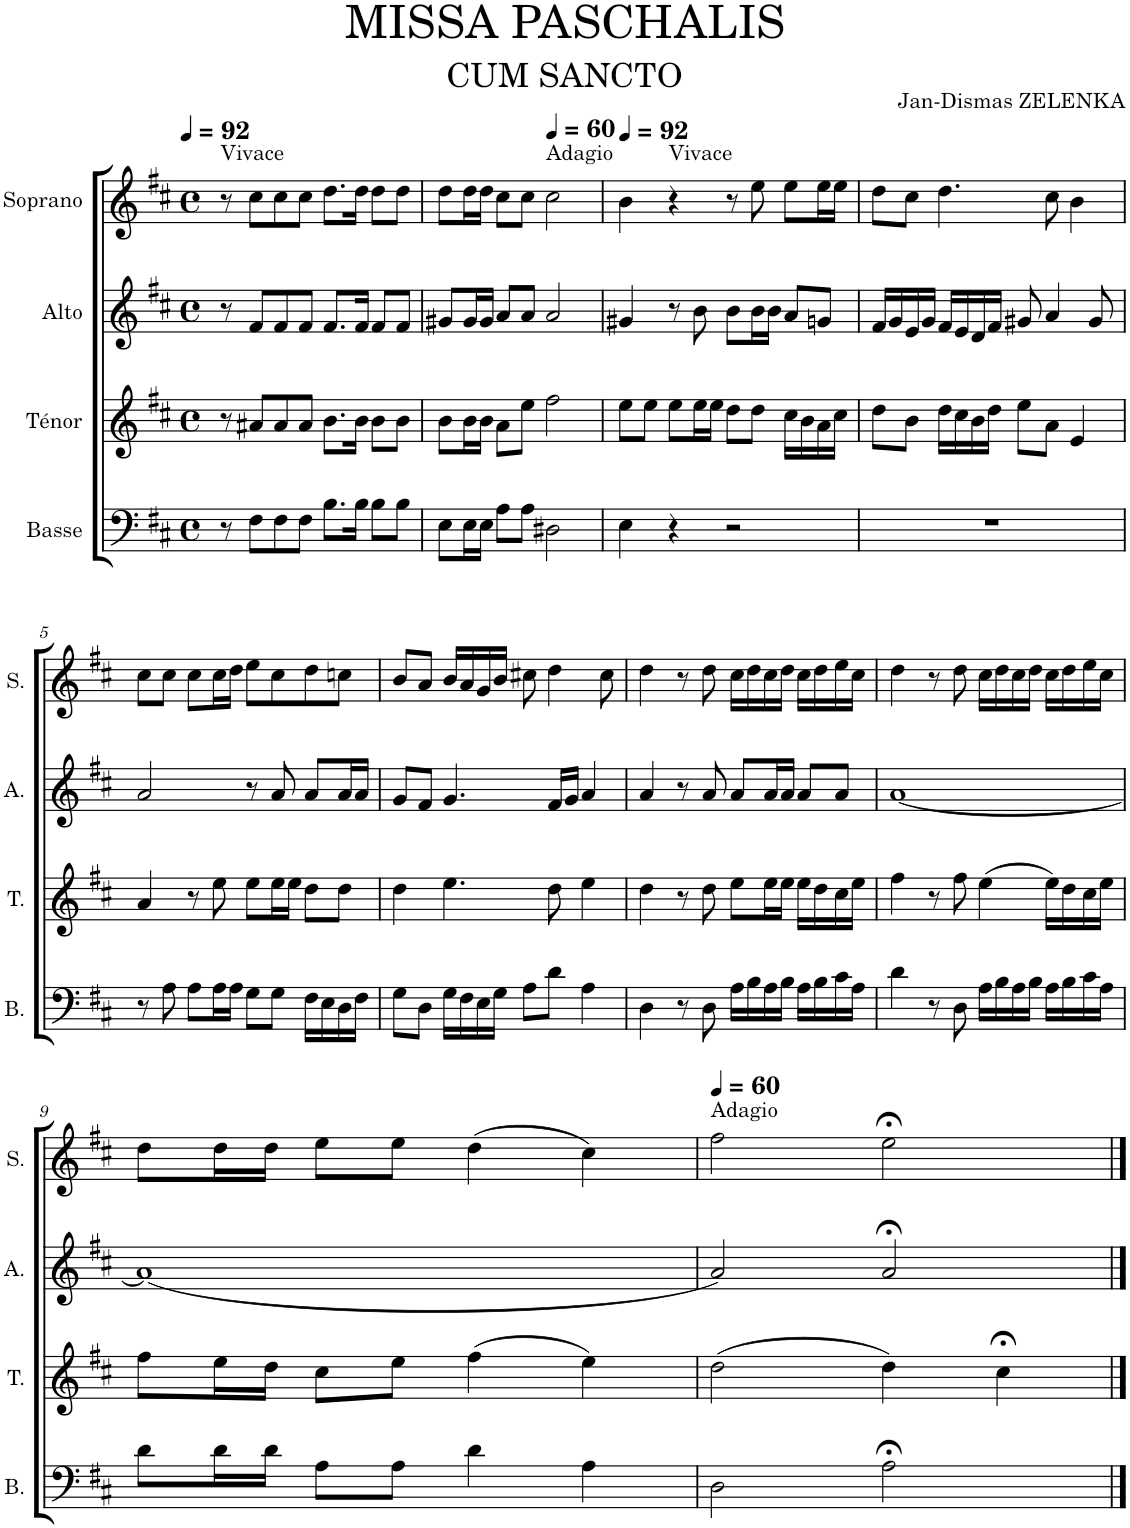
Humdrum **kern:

**kern	**kern	**kern	**kern
*part4	*part3	*part2	*part1
*staff4	*staff3	*staff2	*staff1
*I"Basse	*I"Ténor	*I"Alto	*I"Soprano
*I'B.	*I'T.	*I'A.	*I'S.
*clefF4	*clefG2	*clefG2	*clefG2
*k[f#c#]	*k[f#c#]	*k[f#c#]	*k[f#c#]
*M4/4	*M4/4	*M4/4	*M4/4
*met(c)	*met(c)	*met(c)	*met(c)
*MM92	*MM92	*MM92	*MM92
=1	=1	=1	=1
!	!	!	!LO:TX:a:t=Vivace
8r	8r	8r	8r
8F#\L	8a#X/L	8f#/L	8cc#\L
8F#\	8a#/	8f#/	8cc#\
8F#\J	8a#/J	8f#/J	8cc#\J
8.B\L	8.b\L	8.f#/L	8.dd\L
16B\Jk	16b\Jk	16f#/Jk	16dd\Jk
8B\L	8b\L	8f#/L	8dd\L
8B\J	8b\J	8f#/J	8dd\J
=2	=2	=2	=2
8E\L	8b\L	8g#X/L	8dd\L
16E\L	16b\L	16g#/L	16dd\L
16E\JJ	16b\JJ	16g#/JJ	16dd\JJ
8A\L	8a\L	8a/L	8cc#\L
8A\J	8ee\J	8a/J	8cc#\J
*	*	*	*MM60
!	!	!	!LO:TX:a:t=Adagio
2D#X\	2ff#\	2a/	2cc#\
=3	=3	=3	=3
*	*	*	*MM92
4E\	8ee\L	4g#X/	4b\
.	8ee\J	.	.
!	!	!	!LO:TX:a:t=Vivace
4r	8ee\L	8r	4r
.	16ee\L	8b\	.
.	16ee\JJ	.	.
2r	8dd\L	8b\L	8r
.	8dd\J	16b\L	8ee\
.	.	16b\JJ	.
.	16cc#\LL	8a/L	8ee\L
.	16b\	.	.
.	16a\	8gn/J	16ee\L
.	16cc#\JJ	.	16ee\JJ
=4	=4	=4	=4
1r	8dd\L	16f#/LL	8dd\L
.	.	16g/	.
.	8b\J	16e/	8cc#\J
.	.	16g/JJ	.
.	16dd\LL	16f#/LL	4.dd\
.	16cc#\	16e/	.
.	16b\	16d/	.
.	16dd\JJ	16f#/JJ	.
.	8ee\L	8g#X/	.
.	8a\J	4a/	8cc#\
.	4e/	.	4b\
.	.	8g#/	.
!!LO:LB:g=z
=5	=5	=5	=5
8r	4a/	2a/	8cc#\L
8A\	.	.	8cc#\J
8A\L	8r	.	8cc#\L
16A\L	8ee\	.	16cc#\L
16A\JJ	.	.	16dd\JJ
8G\L	8ee\L	8r	8ee\L
8G\J	16ee\L	8a/	8cc#\
.	16ee\JJ	.	.
16F#\LL	8dd\L	8a/L	8dd\
16E\	.	.	.
16D\	8dd\J	16a/L	8ccn\J
16F#\JJ	.	16a/JJ	.
=6	=6	=6	=6
8G\L	4dd\	8g/L	8b/L
8D\J	.	8f#/J	8a/J
16G\LL	4.ee\	4.g/	16b/LL
16F#\	.	.	16a/
16E\	.	.	16g/
16G\JJ	.	.	16b/JJ
8A\L	.	.	8cc#X\
8d\J	8dd\	16f#/LL	4dd\
.	.	16g/JJ	.
4A\	4ee\	4a/	.
.	.	.	8cc#\
=7	=7	=7	=7
4D\	4dd\	4a/	4dd\
8r	8r	8r	8r
8D\	8dd\	8a/	8dd\
16A\LL	8ee\L	8a/L	16cc#\LL
16B\	.	.	16dd\
16A\	16ee\L	16a/L	16cc#\
16B\JJ	16ee\JJ	16a/JJ	16dd\JJ
16A\LL	16ee\LL	8a/L	16cc#\LL
16B\	16dd\	.	16dd\
16c#\	16cc#\	8a/J	16ee\
16A\JJ	16ee\JJ	.	16cc#\JJ
=8	=8	=8	=8
4d\	4ff#\	[1a	4dd\
8r	8r	.	8r
8D\	8ff#\	.	8dd\
16A\LL	(4ee\	.	16cc#\LL
16B\	.	.	16dd\
16A\	.	.	16cc#\
16B\JJ	.	.	16dd\JJ
16A\LL	16ee\LL)	.	16cc#\LL
16B\	16dd\	.	16dd\
16c#\	16cc#\	.	16ee\
16A\JJ	16ee\JJ	.	16cc#\JJ
!!LO:LB:g=z
=9	=9	=9	=9
8d\L	8ff#\L	(1a]	8dd\L
16d\L	16ee\L	.	16dd\L
16d\JJ	16dd\JJ	.	16dd\JJ
8A\L	8cc#\L	.	8ee\L
8A\J	8ee\J	.	8ee\J
4d\	(4ff#\	.	(4dd\
4A\	4ee\)	.	4cc#\)
=10	=10	=10	=10
*	*	*	*MM60
!	!	!	!LO:TX:a:t=Adagio
2D\	(2dd\	2a/)	2ff#\
2A;<\	4dd\)	2a;</	2ee;<\
.	4cc#;<\	.	.
==	==	==	==
*-	*-	*-	*-
